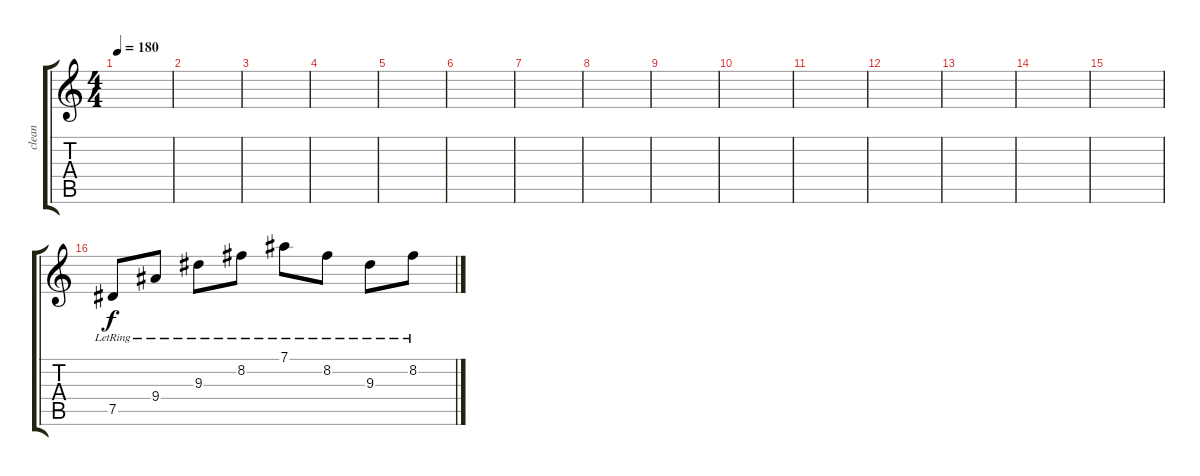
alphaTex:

\track ("clean" "clean") {instrument acousticguitarsteel}
\staff {score tabs}
\tuning (Eb4 Bb3 Gb3 Db3 Ab2 Eb2) {hide}
\ts (4 4)
\tempo 180
\clef g2
\ks c
|
|
|
|
|
|
|
|
|
|
|
|
|
|
|
7.5{lr}.8 9.4{lr}.8 9.3{lr}.8 8.2{lr}.8 7.1{lr}.8 8.2{lr}.8 9.3{lr}.8 8.2{lr}.8
